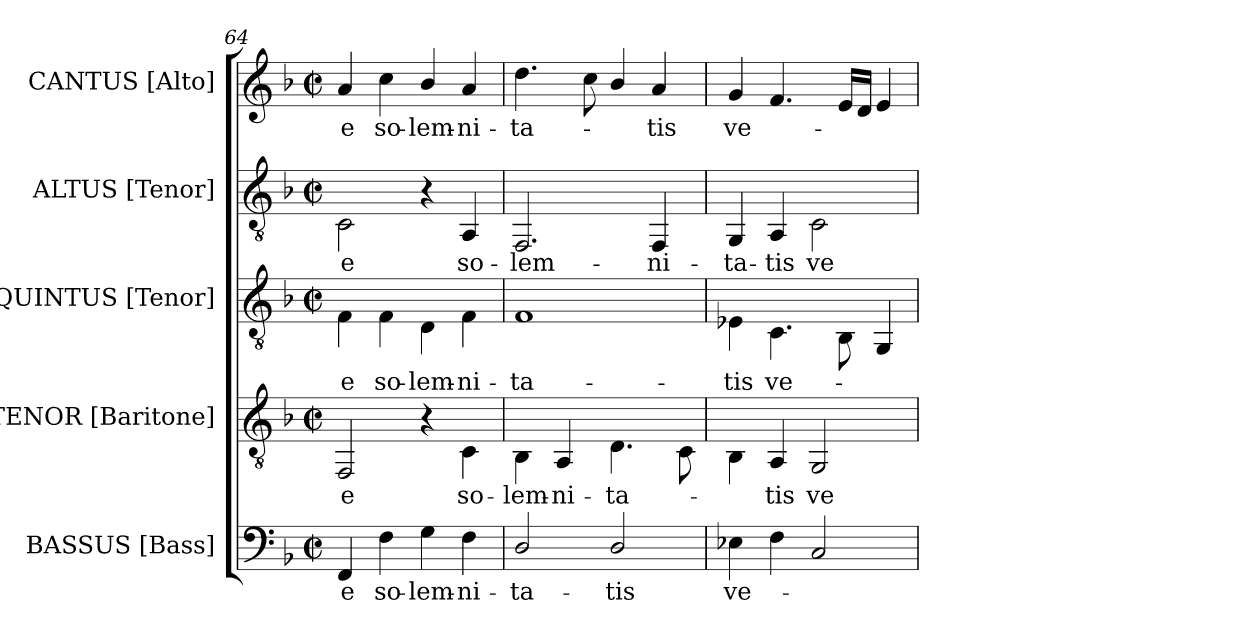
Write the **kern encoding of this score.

**kern	**text	**kern	**text	**kern	**text	**kern	**text	**kern	**text
*part5	*part5	*part4	*part4	*part3	*part3	*part2	*part2	*part1	*part1
*staff5	*staff5	*staff4	*staff4	*staff3	*staff3	*staff2	*staff2	*staff1	*staff1
*I"BASSUS [Bass]	*	*I"TENOR [Baritone]	*	*I"QUINTUS [Tenor]	*	*I"ALTUS [Tenor]	*	*I"CANTUS [Alto]	*
*I'B.	*	*I'Bar.	*	*I'T.	*	*I'T.	*	*I'A.	*
*clefF4	*	*clefGv2	*	*clefGv2	*	*clefGv2	*	*clefG2	*
*k[b-]	*	*k[b-]	*	*k[b-]	*	*k[b-]	*	*k[b-]	*
*F:	*	*F:	*	*F:	*	*F:	*	*F:	*
*M2/2	*	*M2/2	*	*M2/2	*	*M2/2	*	*M2/2	*
*met(c|)	*	*met(c|)	*	*met(c|)	*	*met(c|)	*	*met(c|)	*
=64	=64	=64	=64	=64	=64	=64	=64	=64	=64
!	!LO:LY:b:color=#000000	!	!	!	!	!	!	!	!
!	!	!	!LO:LY:b:color=#000000	!	!	!	!	!	!
!	!	!	!	!	!LO:LY:b:color=#000000	!	!	!	!
!	!	!	!	!	!	!	!LO:LY:b:color=#000000	!	!
!	!	!	!	!	!	!	!	!	!LO:LY:b:color=#000000
4FFi/	-e	2FFi/	-e	4Fi\	-e	2Ci\	-e	4ai/	-e
!	!LO:LY:b:color=#000000	!	!	!	!	!	!	!	!
!	!	!	!	!	!LO:LY:b:color=#000000	!	!	!	!
!	!	!	!	!	!	!	!	!	!LO:LY:b:color=#000000
4Fi\	so-	.	.	4Fi\	so-	.	.	4cci\	so-
!	!LO:LY:b:color=#000000	!	!	!	!	!	!	!	!
!	!	!	!	!	!LO:LY:b:color=#000000	!	!	!	!
!	!	!	!	!	!	!	!	!	!LO:LY:b:color=#000000
4Gi\	-lem-	4r	.	4Di\	-lem-	4r	.	4b-i/	-lem-
!	!LO:LY:b:color=#000000	!	!	!	!	!	!	!	!
!	!	!	!LO:LY:b:color=#000000	!	!	!	!	!	!
!	!	!	!	!	!LO:LY:b:color=#000000	!	!	!	!
!	!	!	!	!	!	!	!LO:LY:b:color=#000000	!	!
!	!	!	!	!	!	!	!	!	!LO:LY:b:color=#000000
4Fi\	-ni-	4Ci\	so-	4Fi\	-ni-	4AAi/	so-	4ai/	-ni-
=65	=65	=65	=65	=65	=65	=65	=65	=65	=65
!	!LO:LY:b:color=#000000	!	!	!	!	!	!	!	!
!	!	!	!LO:LY:b:color=#000000	!	!	!	!	!	!
!	!	!	!	!	!LO:LY:b:color=#000000	!	!	!	!
!	!	!	!	!	!	!	!LO:LY:b:color=#000000	!	!
!	!	!	!	!	!	!	!	!	!LO:LY:b:color=#000000
2Di/	-ta-	4BB-i\	-lem-	1Fi	-ta-	2.FFi/	-lem-	4.ddi\	-ta-
!	!	!	!LO:LY:b:color=#000000	!	!	!	!	!	!
.	.	4AAi/	-ni-	.	.	.	.	.	.
.	.	.	.	.	.	.	.	8cci\	.
!	!LO:LY:b:color=#000000	!	!	!	!	!	!	!	!
!	!	!	!LO:LY:b:color=#000000	!	!	!	!	!	!
2Di/	-tis	4.Di\	-ta-	.	.	.	.	4b-i/	.
!	!	!	!	!	!	!	!LO:LY:b:color=#000000	!	!
!	!	!	!	!	!	!	!	!	!LO:LY:b:color=#000000
.	.	.	.	.	.	4FFi/	-ni-	4ai/	-tis
.	.	8Ci\	.	.	.	.	.	.	.
=66	=66	=66	=66	=66	=66	=66	=66	=66	=66
!	!LO:LY:b:color=#000000	!	!	!	!	!	!	!	!
!	!	!	!	!	!LO:LY:b:color=#000000	!	!	!	!
!	!	!	!	!	!	!	!LO:LY:b:color=#000000	!	!
!	!	!	!	!	!	!	!	!	!LO:LY:b:color=#000000
4E-Xi\	ve-	4BB-i\	.	4E-Xi\	-tis	4GGi/	-ta-	4gi/	ve-
!	!	!	!LO:LY:b:color=#000000	!	!	!	!	!	!
!	!	!	!	!	!LO:LY:b:color=#000000	!	!	!	!
!	!	!	!	!	!	!	!LO:LY:b:color=#000000	!	!
4Fi\	.	4AAi/	-tis	4.Ci\	ve-	4AAi/	-tis	4.fi/	.
!	!	!	!LO:LY:b:color=#000000	!	!	!	!	!	!
!	!	!	!	!	!	!	!LO:LY:b:color=#000000	!	!
2Ci/	.	2GGi/	ve-	.	.	2Ci\	ve-	.	.
.	.	.	.	8BB-i\	.	.	.	16ei/LL	.
.	.	.	.	.	.	.	.	16di/JJ	.
.	.	.	.	4GGi/	.	.	.	4ei/	.
=	=	=	=	=	=	=	=	=	=
*-	*-	*-	*-	*-	*-	*-	*-	*-	*-
